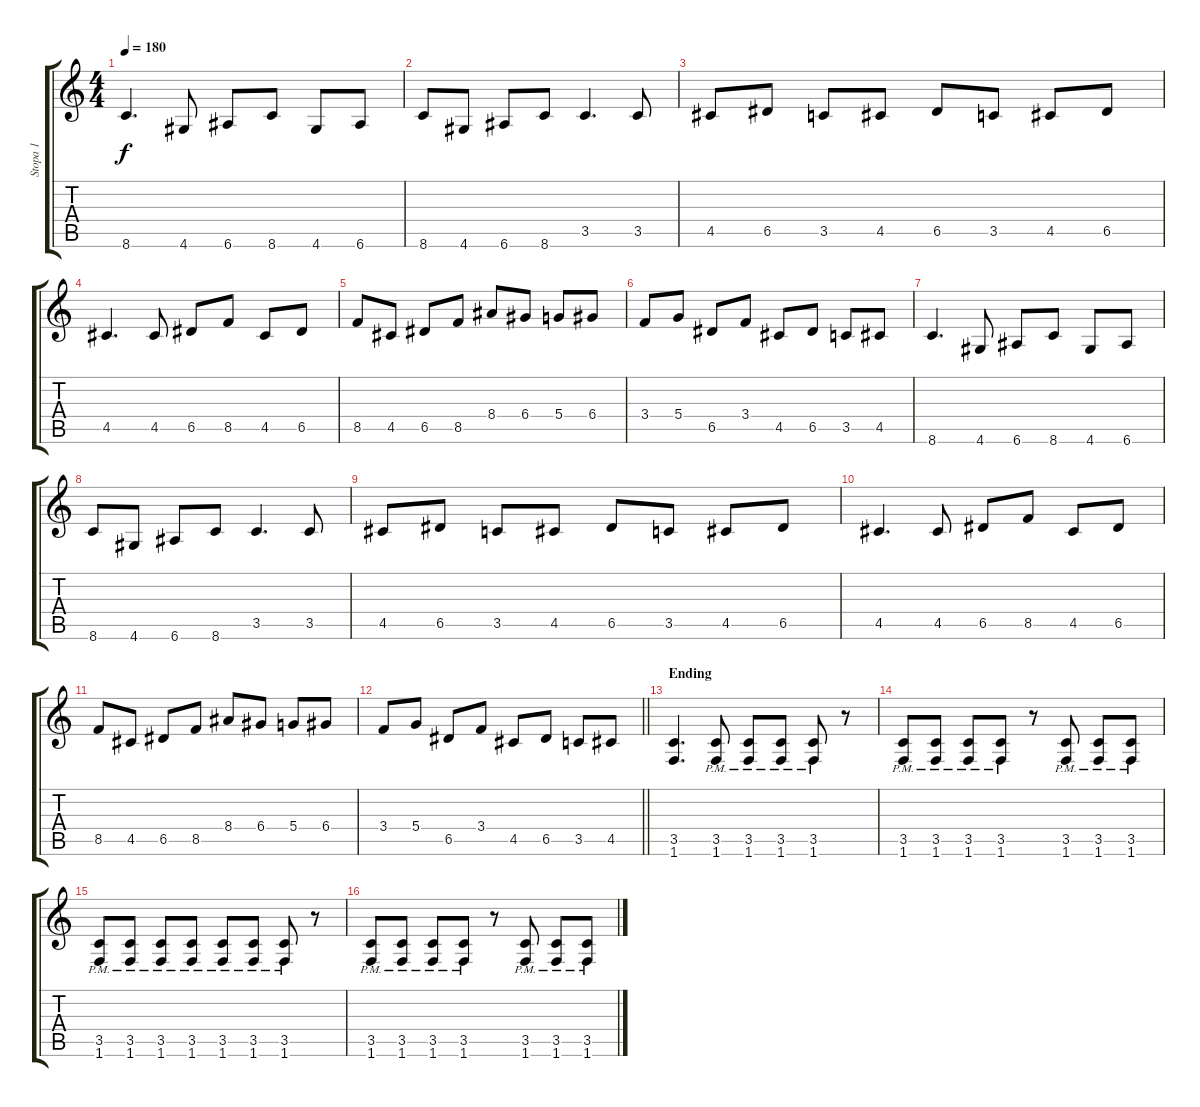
\track ("Stopa 1" "Stopa 1") {instrument overdrivenguitar}
\staff {score tabs}
\tuning (E4 B3 G3 D3 A2 E2) {hide}
\ts (4 4)
\tempo 180
\clef g2
\ks c
8.6.4{d dy f} 4.6.8 6.6.8 8.6.8 4.6.8 6.6.8 |
8.6.8 4.6.8 6.6.8 8.6.8 3.5.4{d} 3.5.8 |
4.5.8 6.5.8 3.5.8 4.5.8 6.5.8 3.5.8 4.5.8 6.5.8 |
4.5.4{d} 4.5.8 6.5.8 8.5.8 4.5.8 6.5.8 |
8.5.8 4.5.8 6.5.8 8.5.8 8.4.8 6.4.8 5.4.8 6.4.8 |
3.4.8 5.4.8 6.5.8 3.4.8 4.5.8 6.5.8 3.5.8 4.5.8 |
8.6.4{d} 4.6.8 6.6.8 8.6.8 4.6.8 6.6.8 |
8.6.8 4.6.8 6.6.8 8.6.8 3.5.4{d} 3.5.8 |
4.5.8 6.5.8 3.5.8 4.5.8 6.5.8 3.5.8 4.5.8 6.5.8 |
4.5.4{d} 4.5.8 6.5.8 8.5.8 4.5.8 6.5.8 |
8.5.8 4.5.8 6.5.8 8.5.8 8.4.8 6.4.8 5.4.8 6.4.8 |
\barLineRight lightlight
3.4.8 5.4.8 6.5.8 3.4.8 4.5.8 6.5.8 3.5.8 4.5.8 |
\section ("" "Ending")
(3.5 1.6).4{d} (3.5{pm} 1.6{pm}).8 (3.5{pm} 1.6{pm}).8 (3.5{pm} 1.6{pm}).8 (3.5{pm} 1.6{pm}).8 r.8 |
(3.5{pm} 1.6{pm}).8 (3.5{pm} 1.6{pm}).8 (3.5{pm} 1.6{pm}).8 (3.5{pm} 1.6{pm}).8 r.8 (3.5{pm} 1.6{pm}).8 (3.5{pm} 1.6{pm}).8 (3.5{pm} 1.6{pm}).8 |
(3.5{pm} 1.6{pm}).8 (3.5{pm} 1.6{pm}).8 (3.5{pm} 1.6{pm}).8 (3.5{pm} 1.6{pm}).8 (3.5{pm} 1.6{pm}).8 (3.5{pm} 1.6{pm}).8 (3.5{pm} 1.6{pm}).8 r.8 |
(3.5{pm} 1.6{pm}).8 (3.5{pm} 1.6{pm}).8 (3.5{pm} 1.6{pm}).8 (3.5{pm} 1.6{pm}).8 r.8 (3.5{pm} 1.6{pm}).8 (3.5{pm} 1.6{pm}).8 (3.5{pm} 1.6{pm}).8
